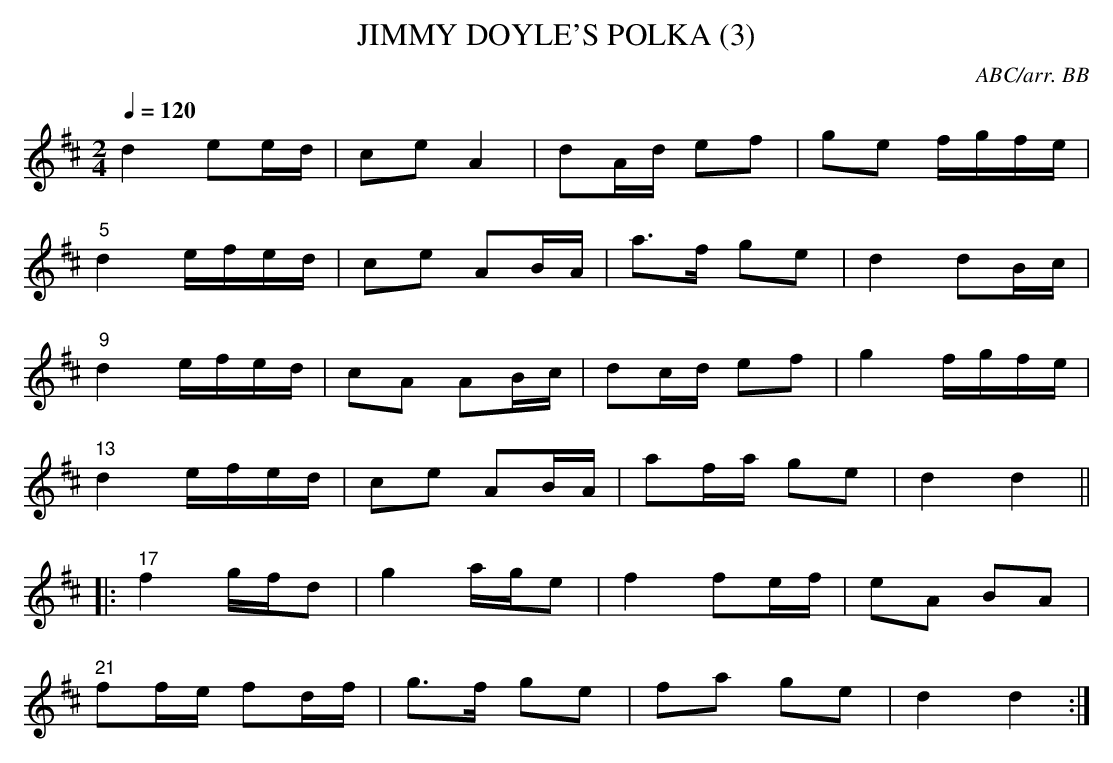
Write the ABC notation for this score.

X:1
T:JIMMY DOYLE'S POLKA (3)
C:ABC/arr. BB
Q:1/4=120
L:1/8
M:2/4
K:D
d2 ee/d/|ce A2|dA/d/ ef|ge f/g/f/e/|
"5"d2 e/f/e/d/|ce AB/A/|a>f ge|d2 dB/c/|
"9"d2 e/f/e/d/|cA AB/c/|dc/d/ ef|g2 f/g/f/e/|
"13"d2 e/f/e/d/|ce AB/A/|af/a/ ge|d2 d2||
|:"17"f2 g/f/d|g2 a/g/e|f2 fe/f/|eA BA|
"21"ff/e/ fd/f/|g>f ge|fa ge|d2 d2 :|
